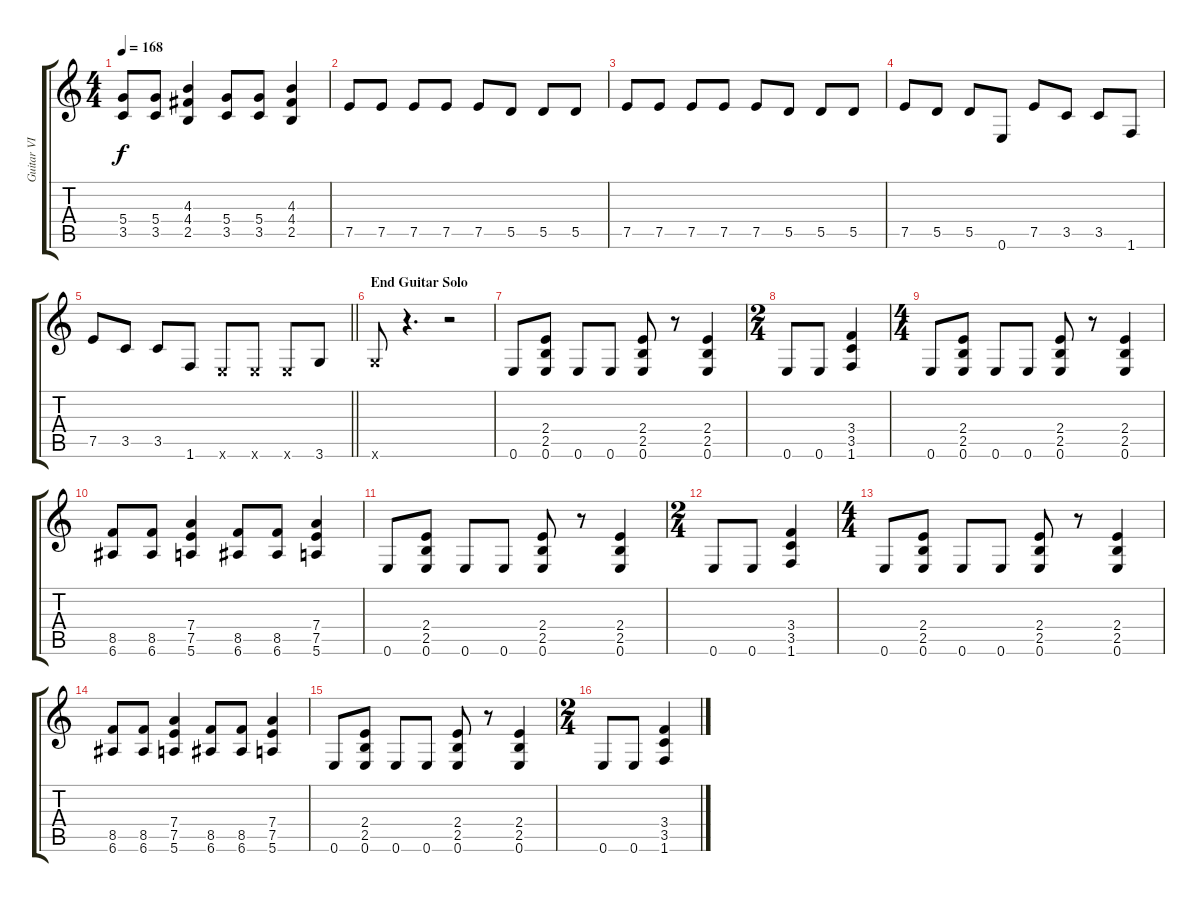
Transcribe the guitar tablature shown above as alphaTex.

\track ("Guitar VI Distortion" "Guitar VI ") {instrument distortionguitar}
\staff {score tabs}
\tuning (E4 B3 G3 D3 A2 E2) {hide}
\ts (4 4)
\tempo 168
\clef g2
\ks c
(5.4 3.5).8{dy f} (5.4 3.5).8 (4.3 4.4 2.5).4 (5.4 3.5).8 (5.4 3.5).8 (4.3 4.4 2.5).4 |
7.5.8 7.5.8 7.5.8 7.5.8 7.5.8 5.5.8 5.5.8 5.5.8 |
7.5.8 7.5.8 7.5.8 7.5.8 7.5.8 5.5.8 5.5.8 5.5.8 |
7.5.8 5.5.8 5.5.8 0.6.8 7.5.8 3.5.8 3.5.8 1.6.8 |
\barLineRight lightlight
7.5.8 3.5.8 3.5.8 1.6.8 0.6{x}.8 0.6{x}.8 0.6{x}.8 3.6.8 |
\section ("" "End Guitar Solo")
3.6{x}.8 r.4{d} r.2 |
0.6.8 (2.4 2.5 0.6).8 0.6.8 0.6.8 (2.4 2.5 0.6).8 r.8 (2.4 2.5 0.6).4 |
\ts (2 4)
0.6.8 0.6.8 (3.4 3.5 1.6).4 |
\ts (4 4)
0.6.8 (2.4 2.5 0.6).8 0.6.8 0.6.8 (2.4 2.5 0.6).8 r.8 (2.4 2.5 0.6).4 |
(8.5 6.6).8 (8.5 6.6).8 (7.4 7.5 5.6).4 (8.5 6.6).8 (8.5 6.6).8 (7.4 7.5 5.6).4 |
0.6.8 (2.4 2.5 0.6).8 0.6.8 0.6.8 (2.4 2.5 0.6).8 r.8 (2.4 2.5 0.6).4 |
\ts (2 4)
0.6.8 0.6.8 (3.4 3.5 1.6).4 |
\ts (4 4)
0.6.8 (2.4 2.5 0.6).8 0.6.8 0.6.8 (2.4 2.5 0.6).8 r.8 (2.4 2.5 0.6).4 |
(8.5 6.6).8 (8.5 6.6).8 (7.4 7.5 5.6).4 (8.5 6.6).8 (8.5 6.6).8 (7.4 7.5 5.6).4 |
0.6.8 (2.4 2.5 0.6).8 0.6.8 0.6.8 (2.4 2.5 0.6).8 r.8 (2.4 2.5 0.6).4 |
\ts (2 4)
0.6.8 0.6.8 (3.4 3.5 1.6).4
